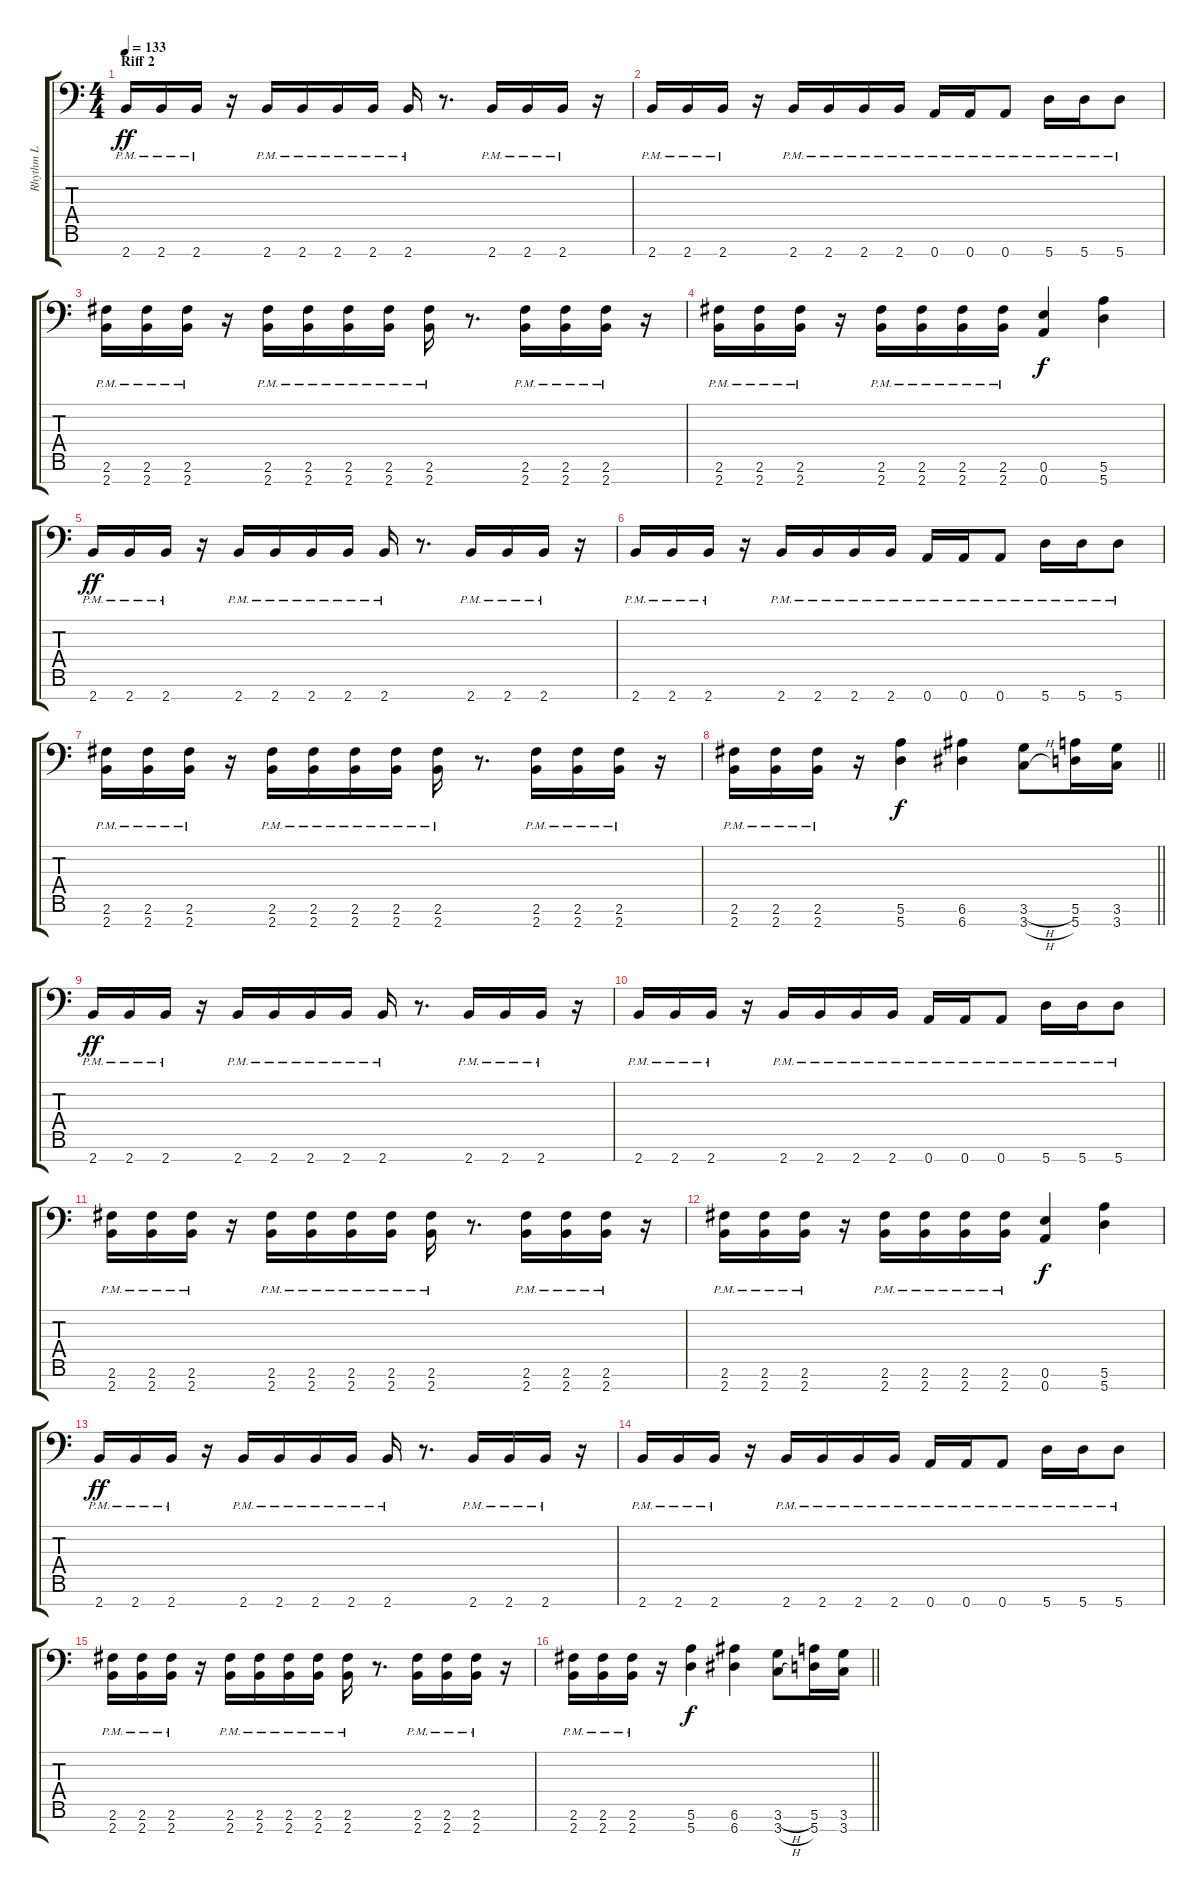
\track ("Rhythm L" "Rhythm L") {instrument distortionguitar}
\staff {score tabs}
\tuning (E4 B3 G3 D3 A2 E2 A1) {hide}
\ts (4 4)
\section ("" "Riff 2")
\tempo 133
\clef f4
\ks c
2.7{pm}.16{dy ff} 2.7{pm}.16 2.7{pm}.16 r.16 2.7{pm}.16 2.7{pm}.16 2.7{pm}.16 2.7{pm}.16 2.7{pm}.16 r.8{d} 2.7{pm}.16 2.7{pm}.16 2.7{pm}.16 r.16 |
2.7{pm}.16 2.7{pm}.16 2.7{pm}.16 r.16 2.7{pm}.16 2.7{pm}.16 2.7{pm}.16 2.7{pm}.16 0.7{pm}.16 0.7{pm}.16 0.7{pm}.8 5.7{pm}.16 5.7{pm}.16 5.7{pm}.8 |
(2.6{pm} 2.7{pm}).16 (2.6{pm} 2.7{pm}).16 (2.6{pm} 2.7{pm}).16 r.16 (2.6{pm} 2.7{pm}).16 (2.6{pm} 2.7{pm}).16 (2.6{pm} 2.7{pm}).16 (2.6{pm} 2.7{pm}).16 (2.6{pm} 2.7{pm}).16 r.8{d} (2.6{pm} 2.7{pm}).16 (2.6{pm} 2.7{pm}).16 (2.6{pm} 2.7{pm}).16 r.16 |
(2.6{pm} 2.7{pm}).16 (2.6{pm} 2.7{pm}).16 (2.6{pm} 2.7{pm}).16 r.16 (2.6{pm} 2.7{pm}).16 (2.6{pm} 2.7{pm}).16 (2.6{pm} 2.7{pm}).16 (2.6{pm} 2.7{pm}).16 (0.6 0.7).4{dy f} (5.6 5.7).4 |
2.7{pm}.16{dy ff} 2.7{pm}.16 2.7{pm}.16 r.16 2.7{pm}.16 2.7{pm}.16 2.7{pm}.16 2.7{pm}.16 2.7{pm}.16 r.8{d} 2.7{pm}.16 2.7{pm}.16 2.7{pm}.16 r.16 |
2.7{pm}.16 2.7{pm}.16 2.7{pm}.16 r.16 2.7{pm}.16 2.7{pm}.16 2.7{pm}.16 2.7{pm}.16 0.7{pm}.16 0.7{pm}.16 0.7{pm}.8 5.7{pm}.16 5.7{pm}.16 5.7{pm}.8 |
(2.6{pm} 2.7{pm}).16 (2.6{pm} 2.7{pm}).16 (2.6{pm} 2.7{pm}).16 r.16 (2.6{pm} 2.7{pm}).16 (2.6{pm} 2.7{pm}).16 (2.6{pm} 2.7{pm}).16 (2.6{pm} 2.7{pm}).16 (2.6{pm} 2.7{pm}).16 r.8{d} (2.6{pm} 2.7{pm}).16 (2.6{pm} 2.7{pm}).16 (2.6{pm} 2.7{pm}).16 r.16 |
\barLineRight lightlight
(2.6{pm} 2.7{pm}).16 (2.6{pm} 2.7{pm}).16 (2.6{pm} 2.7{pm}).16 r.16 (5.6 5.7).4{dy f} (6.6 6.7).4 (3.6{h} 3.7{h}).8 (5.6 5.7).16 (3.6 3.7).16 |
2.7{pm}.16{dy ff} 2.7{pm}.16 2.7{pm}.16 r.16 2.7{pm}.16 2.7{pm}.16 2.7{pm}.16 2.7{pm}.16 2.7{pm}.16 r.8{d} 2.7{pm}.16 2.7{pm}.16 2.7{pm}.16 r.16 |
2.7{pm}.16 2.7{pm}.16 2.7{pm}.16 r.16 2.7{pm}.16 2.7{pm}.16 2.7{pm}.16 2.7{pm}.16 0.7{pm}.16 0.7{pm}.16 0.7{pm}.8 5.7{pm}.16 5.7{pm}.16 5.7{pm}.8 |
(2.6{pm} 2.7{pm}).16 (2.6{pm} 2.7{pm}).16 (2.6{pm} 2.7{pm}).16 r.16 (2.6{pm} 2.7{pm}).16 (2.6{pm} 2.7{pm}).16 (2.6{pm} 2.7{pm}).16 (2.6{pm} 2.7{pm}).16 (2.6{pm} 2.7{pm}).16 r.8{d} (2.6{pm} 2.7{pm}).16 (2.6{pm} 2.7{pm}).16 (2.6{pm} 2.7{pm}).16 r.16 |
(2.6{pm} 2.7{pm}).16 (2.6{pm} 2.7{pm}).16 (2.6{pm} 2.7{pm}).16 r.16 (2.6{pm} 2.7{pm}).16 (2.6{pm} 2.7{pm}).16 (2.6{pm} 2.7{pm}).16 (2.6{pm} 2.7{pm}).16 (0.6 0.7).4{dy f} (5.6 5.7).4 |
2.7{pm}.16{dy ff} 2.7{pm}.16 2.7{pm}.16 r.16 2.7{pm}.16 2.7{pm}.16 2.7{pm}.16 2.7{pm}.16 2.7{pm}.16 r.8{d} 2.7{pm}.16 2.7{pm}.16 2.7{pm}.16 r.16 |
2.7{pm}.16 2.7{pm}.16 2.7{pm}.16 r.16 2.7{pm}.16 2.7{pm}.16 2.7{pm}.16 2.7{pm}.16 0.7{pm}.16 0.7{pm}.16 0.7{pm}.8 5.7{pm}.16 5.7{pm}.16 5.7{pm}.8 |
(2.6{pm} 2.7{pm}).16 (2.6{pm} 2.7{pm}).16 (2.6{pm} 2.7{pm}).16 r.16 (2.6{pm} 2.7{pm}).16 (2.6{pm} 2.7{pm}).16 (2.6{pm} 2.7{pm}).16 (2.6{pm} 2.7{pm}).16 (2.6{pm} 2.7{pm}).16 r.8{d} (2.6{pm} 2.7{pm}).16 (2.6{pm} 2.7{pm}).16 (2.6{pm} 2.7{pm}).16 r.16 |
\barLineRight lightlight
(2.6{pm} 2.7{pm}).16 (2.6{pm} 2.7{pm}).16 (2.6{pm} 2.7{pm}).16 r.16 (5.6 5.7).4{dy f} (6.6 6.7).4 (3.6{h} 3.7{h}).8 (5.6 5.7).16 (3.6 3.7).16
